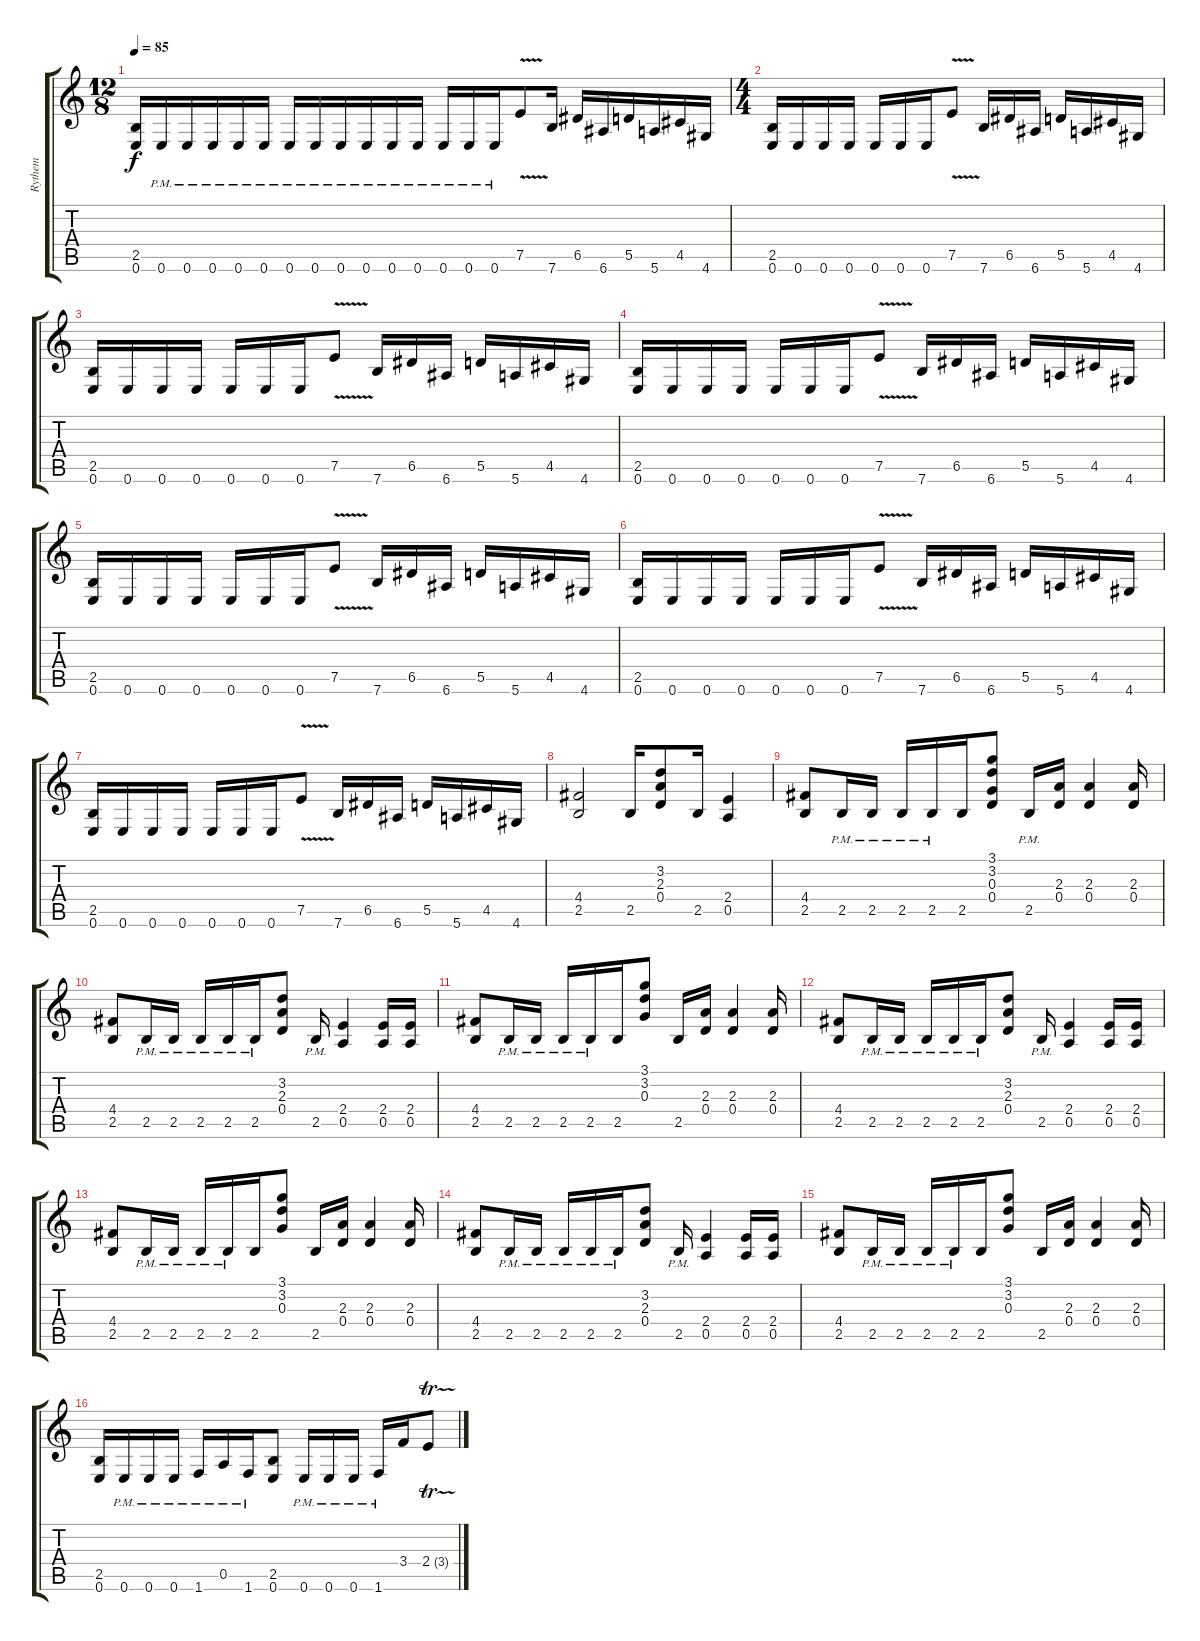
\track ("Rythem" "Rythem") {instrument distortionguitar}
\staff {score tabs}
\tuning (E4 B3 G3 D3 A2 E2) {hide}
\ts (12 8)
\tempo 85
\clef g2
\ks c
(2.5 0.6).16{dy f instrument distortionguitar} 0.6{pm}.16 0.6{pm}.16 0.6{pm}.16 0.6{pm}.16 0.6{pm}.16 0.6{pm}.16 0.6{pm}.16 0.6{pm}.16 0.6{pm}.16 0.6{pm}.16 0.6{pm}.16 0.6{pm}.16 0.6{pm}.16 0.6{pm}.16 7.5{v}.8 7.6.16 6.5.16 6.6.16 5.5.16 5.6.16 4.5.16 4.6.16 |
\ts (4 4)
(2.5 0.6).16 0.6.16 0.6.16 0.6.16 0.6.16 0.6.16 0.6.16 7.5{v}.8 7.6.16 6.5.16 6.6.16 5.5.16 5.6.16 4.5.16 4.6.16 |
(2.5 0.6).16 0.6.16 0.6.16 0.6.16 0.6.16 0.6.16 0.6.16 7.5{v}.8 7.6.16 6.5.16 6.6.16 5.5.16 5.6.16 4.5.16 4.6.16 |
(2.5 0.6).16 0.6.16 0.6.16 0.6.16 0.6.16 0.6.16 0.6.16 7.5{v}.8 7.6.16 6.5.16 6.6.16 5.5.16 5.6.16 4.5.16 4.6.16 |
(2.5 0.6).16 0.6.16 0.6.16 0.6.16 0.6.16 0.6.16 0.6.16 7.5{v}.8 7.6.16 6.5.16 6.6.16 5.5.16 5.6.16 4.5.16 4.6.16 |
(2.5 0.6).16 0.6.16 0.6.16 0.6.16 0.6.16 0.6.16 0.6.16 7.5{v}.8 7.6.16 6.5.16 6.6.16 5.5.16 5.6.16 4.5.16 4.6.16 |
(2.5 0.6).16 0.6.16 0.6.16 0.6.16 0.6.16 0.6.16 0.6.16 7.5{v}.8 7.6.16 6.5.16 6.6.16 5.5.16 5.6.16 4.5.16 4.6.16 |
(4.4 2.5).2 2.5.16 (3.2 2.3 0.4).8 2.5.16 (2.4 0.5).4 |
(4.4 2.5).8 2.5{pm}.16 2.5{pm}.16 2.5{pm}.16 2.5{pm}.16 2.5.16 (3.1 3.2 0.3 0.4).8 2.5{pm}.16 (2.3 0.4).16 (2.3 0.4).4 (2.3 0.4).16 |
(4.4 2.5).8 2.5{pm}.16 2.5{pm}.16 2.5{pm}.16 2.5{pm}.16 2.5{pm}.16 (3.2 2.3 0.4).8 2.5{pm}.16 (2.4 0.5).4 (2.4 0.5).16 (2.4 0.5).16 |
(4.4 2.5).8 2.5{pm}.16 2.5{pm}.16 2.5{pm}.16 2.5{pm}.16 2.5.16 (3.1 3.2 0.3).8 2.5.16 (2.3 0.4).16 (2.3 0.4).4 (2.3 0.4).16 |
(4.4 2.5).8 2.5{pm}.16 2.5{pm}.16 2.5{pm}.16 2.5{pm}.16 2.5{pm}.16 (3.2 2.3 0.4).8 2.5{pm}.16 (2.4 0.5).4 (2.4 0.5).16 (2.4 0.5).16 |
(4.4 2.5).8 2.5{pm}.16 2.5{pm}.16 2.5{pm}.16 2.5{pm}.16 2.5.16 (3.1 3.2 0.3).8 2.5.16 (2.3 0.4).16 (2.3 0.4).4 (2.3 0.4).16 |
(4.4 2.5).8 2.5{pm}.16 2.5{pm}.16 2.5{pm}.16 2.5{pm}.16 2.5{pm}.16 (3.2 2.3 0.4).8 2.5{pm}.16 (2.4 0.5).4 (2.4 0.5).16 (2.4 0.5).16 |
(4.4 2.5).8 2.5{pm}.16 2.5{pm}.16 2.5{pm}.16 2.5{pm}.16 2.5.16 (3.1 3.2 0.3).8 2.5.16 (2.3 0.4).16 (2.3 0.4).4 (2.3 0.4).16 |
(2.5 0.6).16 0.6{pm}.16 0.6{pm}.16 0.6{pm}.16 1.6{pm}.16 0.5{pm}.16 1.6{pm}.16 (2.5 0.6).8 0.6{pm}.16 0.6{pm}.16 0.6{pm}.16 1.6{pm}.16 3.4.16 2.4{tr (3 64)}.8
